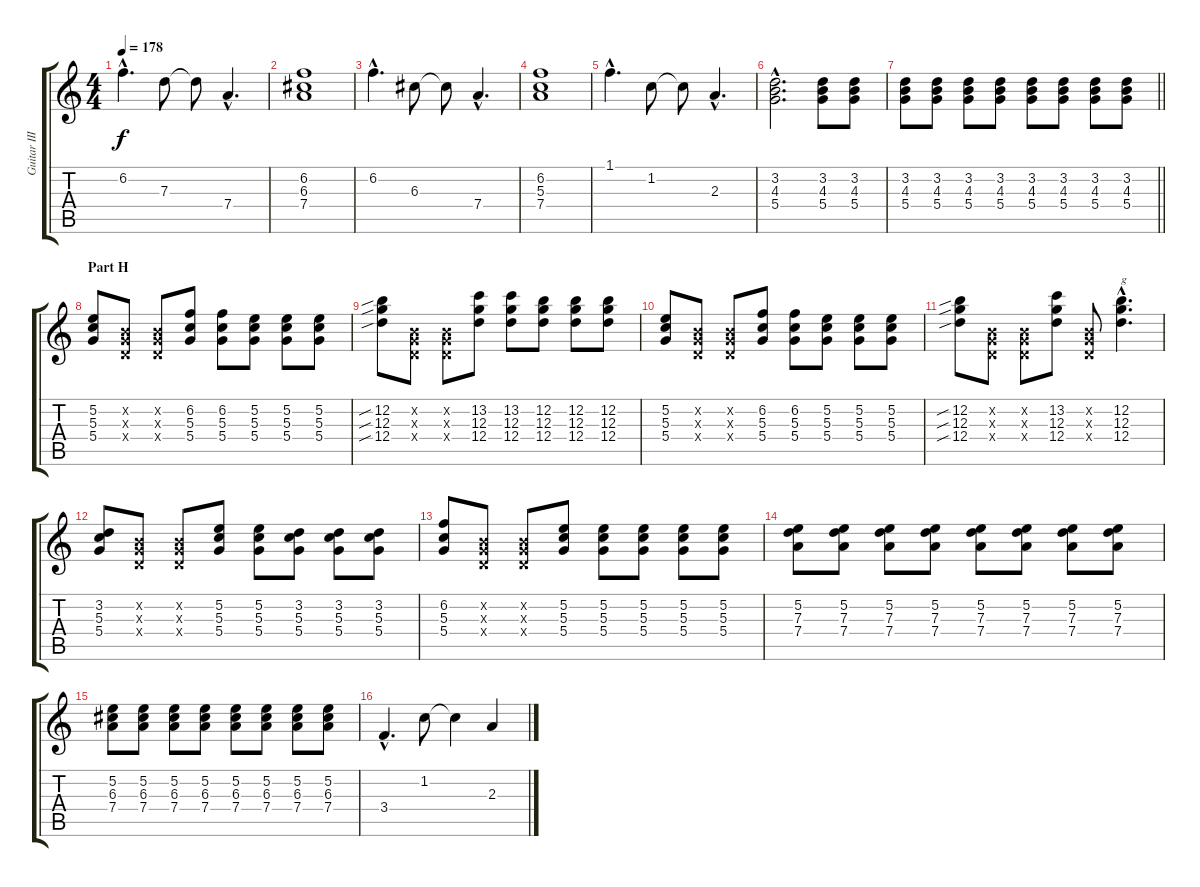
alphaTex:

\track ("Guitar III (Daita)" "Guitar III") {instrument distortionguitar}
\staff {score tabs}
\tuning (E4 B3 G3 D3 A2 E2) {hide}
\ts (4 4)
\tempo 178
\clef g2
\ks c
6.2{hac}.4{d dy f} 7.3.8 7.3{t}.8 7.4{hac}.4{d} |
(6.2 6.3 7.4).1 |
6.2{hac}.4{d} 6.3.8 6.3{t}.8 7.4{hac}.4{d} |
(6.2 5.3 7.4).1 |
1.1{hac}.4{d} 1.2.8 1.2{t}.8 2.3{hac}.4{d} |
(3.2{hac} 4.3{hac} 5.4{hac}).2{d} (3.2 4.3 5.4).8 (3.2 4.3 5.4).8 |
\barLineRight lightlight
(3.2 4.3 5.4).8 (3.2 4.3 5.4).8 (3.2 4.3 5.4).8 (3.2 4.3 5.4).8 (3.2 4.3 5.4).8 (3.2 4.3 5.4).8 (3.2 4.3 5.4).8 (3.2 4.3 5.4).8 |
\section ("" "Part H")
(5.2 5.3 5.4).8 (0.2{x} 0.3{x} 0.4{x}).8 (0.2{x} 0.3{x} 0.4{x}).8 (6.2 5.3 5.4).8 (6.2 5.3 5.4).8 (5.2 5.3 5.4).8 (5.2 5.3 5.4).8 (5.2 5.3 5.4).8 |
(12.2{sib} 12.3{sib} 12.4{sib}).8 (0.2{x} 0.3{x} 0.4{x}).8 (0.2{x} 0.3{x} 0.4{x}).8 (13.2 12.3 12.4).8 (13.2 12.3 12.4).8 (12.2 12.3 12.4).8 (12.2 12.3 12.4).8 (12.2 12.3 12.4).8 |
(5.2 5.3 5.4).8 (0.2{x} 0.3{x} 0.4{x}).8 (0.2{x} 0.3{x} 0.4{x}).8 (6.2 5.3 5.4).8 (6.2 5.3 5.4).8 (5.2 5.3 5.4).8 (5.2 5.3 5.4).8 (5.2 5.3 5.4).8 |
(12.2{sib} 12.3{sib} 12.4{sib}).8 (0.2{x} 0.3{x} 0.4{x}).8 (0.2{x} 0.3{x} 0.4{x}).8 (13.2 12.3 12.4).8 (0.2{x} 0.3{x} 0.4{x}).8 (12.2{hac} 12.3{hac} 12.4{hac}).4{d txt "g"} |
(3.2 5.3 5.4).8 (0.2{x} 0.3{x} 0.4{x}).8 (0.2{x} 0.3{x} 0.4{x}).8 (5.2 5.3 5.4).8 (5.2 5.3 5.4).8 (3.2 5.3 5.4).8 (3.2 5.3 5.4).8 (3.2 5.3 5.4).8 |
(6.2 5.3 5.4).8 (0.2{x} 0.3{x} 0.4{x}).8 (0.2{x} 0.3{x} 0.4{x}).8 (5.2 5.3 5.4).8 (5.2 5.3 5.4).8 (5.2 5.3 5.4).8 (5.2 5.3 5.4).8 (5.2 5.3 5.4).8 |
(5.2 7.3 7.4).8 (5.2 7.3 7.4).8 (5.2 7.3 7.4).8 (5.2 7.3 7.4).8 (5.2 7.3 7.4).8 (5.2 7.3 7.4).8 (5.2 7.3 7.4).8 (5.2 7.3 7.4).8 |
(5.2 6.3 7.4).8 (5.2 6.3 7.4).8 (5.2 6.3 7.4).8 (5.2 6.3 7.4).8 (5.2 6.3 7.4).8 (5.2 6.3 7.4).8 (5.2 6.3 7.4).8 (5.2 6.3 7.4).8 |
3.4{hac}.4{d} 1.2.8 1.2{t}.4 2.3.4
